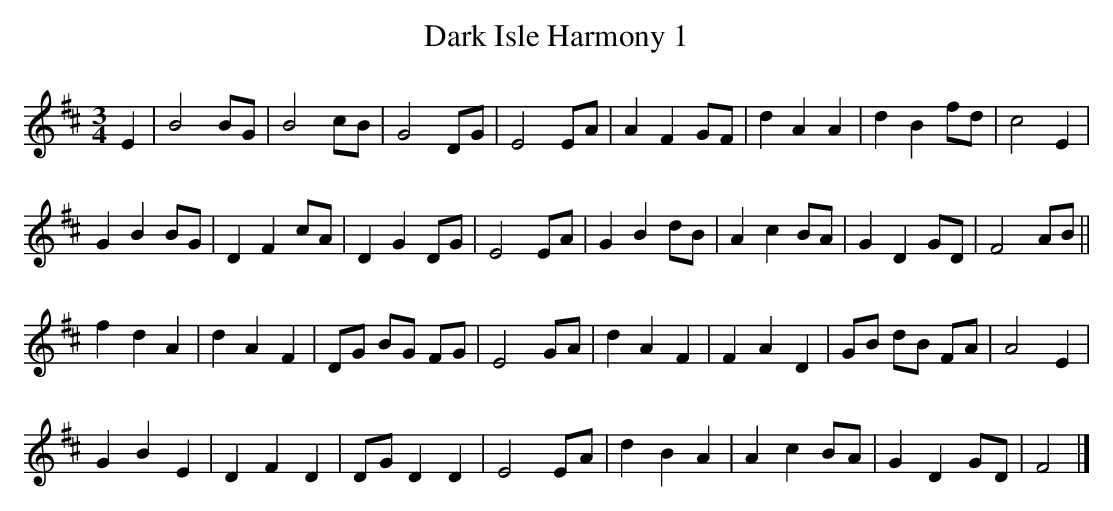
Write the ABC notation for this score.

X:1
T:Dark Isle Harmony 1
M:3/4
K:D
E2|B4 BG|VB4 cB|G4 DG|E4 EA|A2F2GF|d2A2A2|d2B2fd|c4 E2|
G2B2 BG|D2F2 cA|D2 G2 DG|E4 EA|G2B2 dB|A2c2BA|G2D2 GD|F4 AB||
f2d2A2|d2A2F2|DG BG FG|E4 GA|d2 A2 F2|F2 A2 D2|GB dB FA|A4 E2|
G2 B2 E2|D2 F2 D2|DG D2 D2|E4 EA|d2 B2 A2|A2 c2 BA|G2 D2 GD| F4|]
